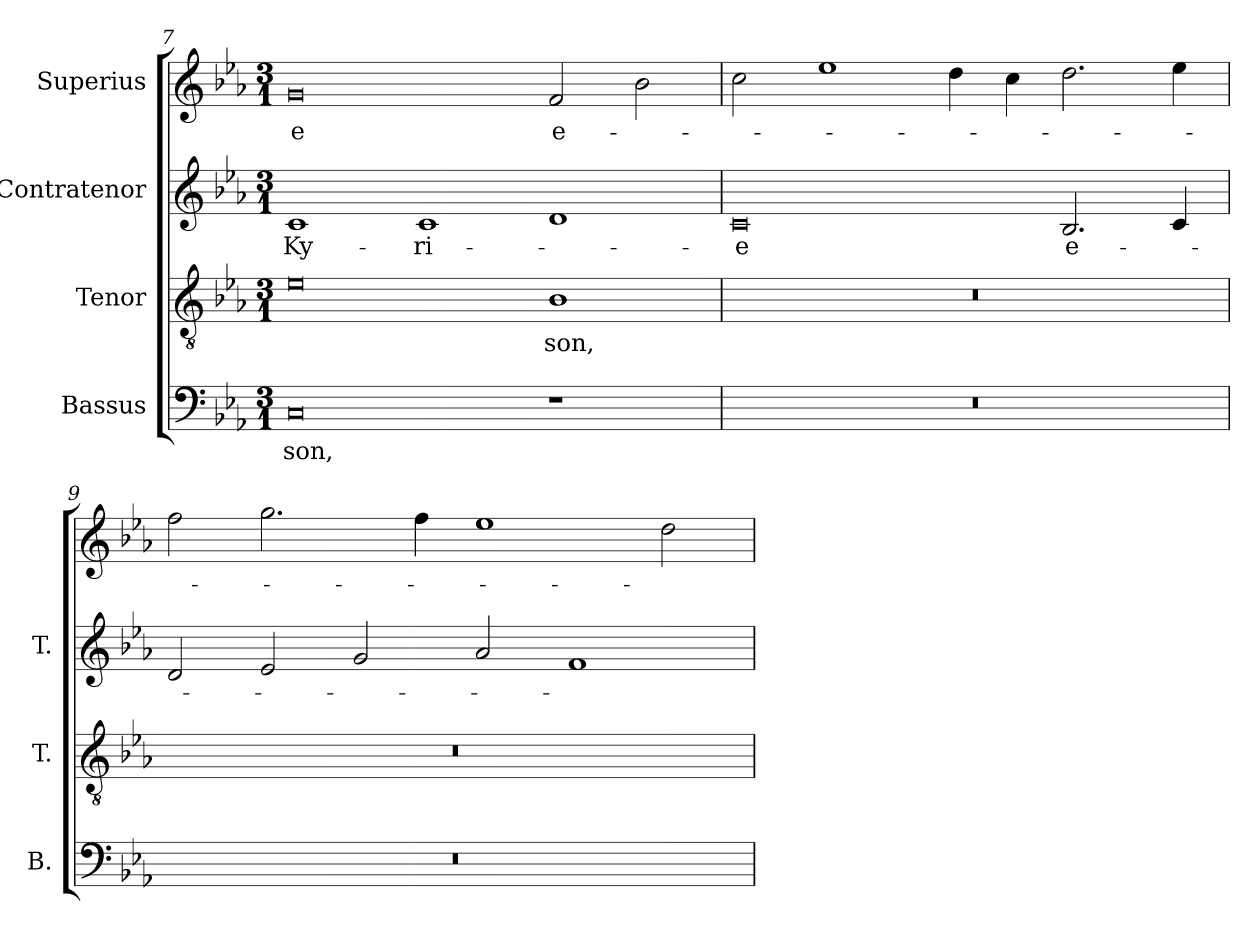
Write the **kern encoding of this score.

**kern	**text	**kern	**text	**kern	**text	**kern	**text
*part4	*part4	*part3	*part3	*part2	*part2	*part1	*part1
*staff4	*staff4	*staff3	*staff3	*staff2	*staff2	*staff1	*staff1
*I"Bassus	*	*I"Tenor	*	*I"Contratenor	*	*I"Superius	*
*I'B.	*	*I'T.	*	*I'T.	*	*	*
*clefF4	*	*clefGv2	*	*clefG2	*	*clefG2	*
*	*	*ITrd7c12	*	*ITrd7c12	*	*	*
*k[b-e-a-]	*	*k[b-e-a-]	*	*k[b-e-a-]	*	*k[b-e-a-]	*
*E-:	*	*E-:	*	*E-:	*	*E-:	*
*M3/1	*	*M3/1	*	*M3/1	*	*M3/1	*
=7	=7	=7	=7	=7	=7	=7	=7
!	!LO:LY:b:color=#000000	!	!	!	!	!	!
!	!	!	!	!	!LO:LY:b:color=#000000	!	!
!	!	!	!	!	!	!	!LO:LY:b:color=#000000
0Ci	-son,	0E-i	.	1Ci	Ky-	0gi	-e
!	!	!	!	!	!LO:LY:b:color=#000000	!	!
.	.	.	.	1Ci	-ri-	.	.
!	!	!	!LO:LY:b:color=#000000	!	!	!	!
!	!	!	!	!	!	!	!LO:LY:b:color=#000000
1r	.	1BB-i	-son,	1Di	.	2fi/	e-
.	.	.	.	.	.	2b-i\	.
!!LO:LB:g=z
=8	=8	=8	=8	=8	=8	=8	=8
!LO:N:vis=1	!	!LO:N:vis=1	!	!	!	!	!
!	!	!	!	!	!LO:LY:b:color=#000000	!	!
0.r	.	0.r	.	0Ci	-e	2cci\	.
.	.	.	.	.	.	1ee-i	.
.	.	.	.	.	.	4ddi\	.
.	.	.	.	.	.	4cci\	.
!	!	!	!	!	!LO:LY:b:color=#000000	!	!
.	.	.	.	2.BB-i/	e-	2.ddi\	.
.	.	.	.	4Ci/	.	4ee-i\	.
=9	=9	=9	=9	=9	=9	=9	=9
!LO:N:vis=1	!	!LO:N:vis=1	!	!	!	!	!
0.r	.	0.r	.	2Di/	.	2ffi\	.
.	.	.	.	2E-i/	.	2.ggi\	.
.	.	.	.	2Gi/	.	.	.
.	.	.	.	.	.	4ffi\	.
.	.	.	.	2A-i/	.	1ee-i	.
.	.	.	.	1Fi	.	.	.
.	.	.	.	.	.	2ddi\	.
=	=	=	=	=	=	=	=
*-	*-	*-	*-	*-	*-	*-	*-
